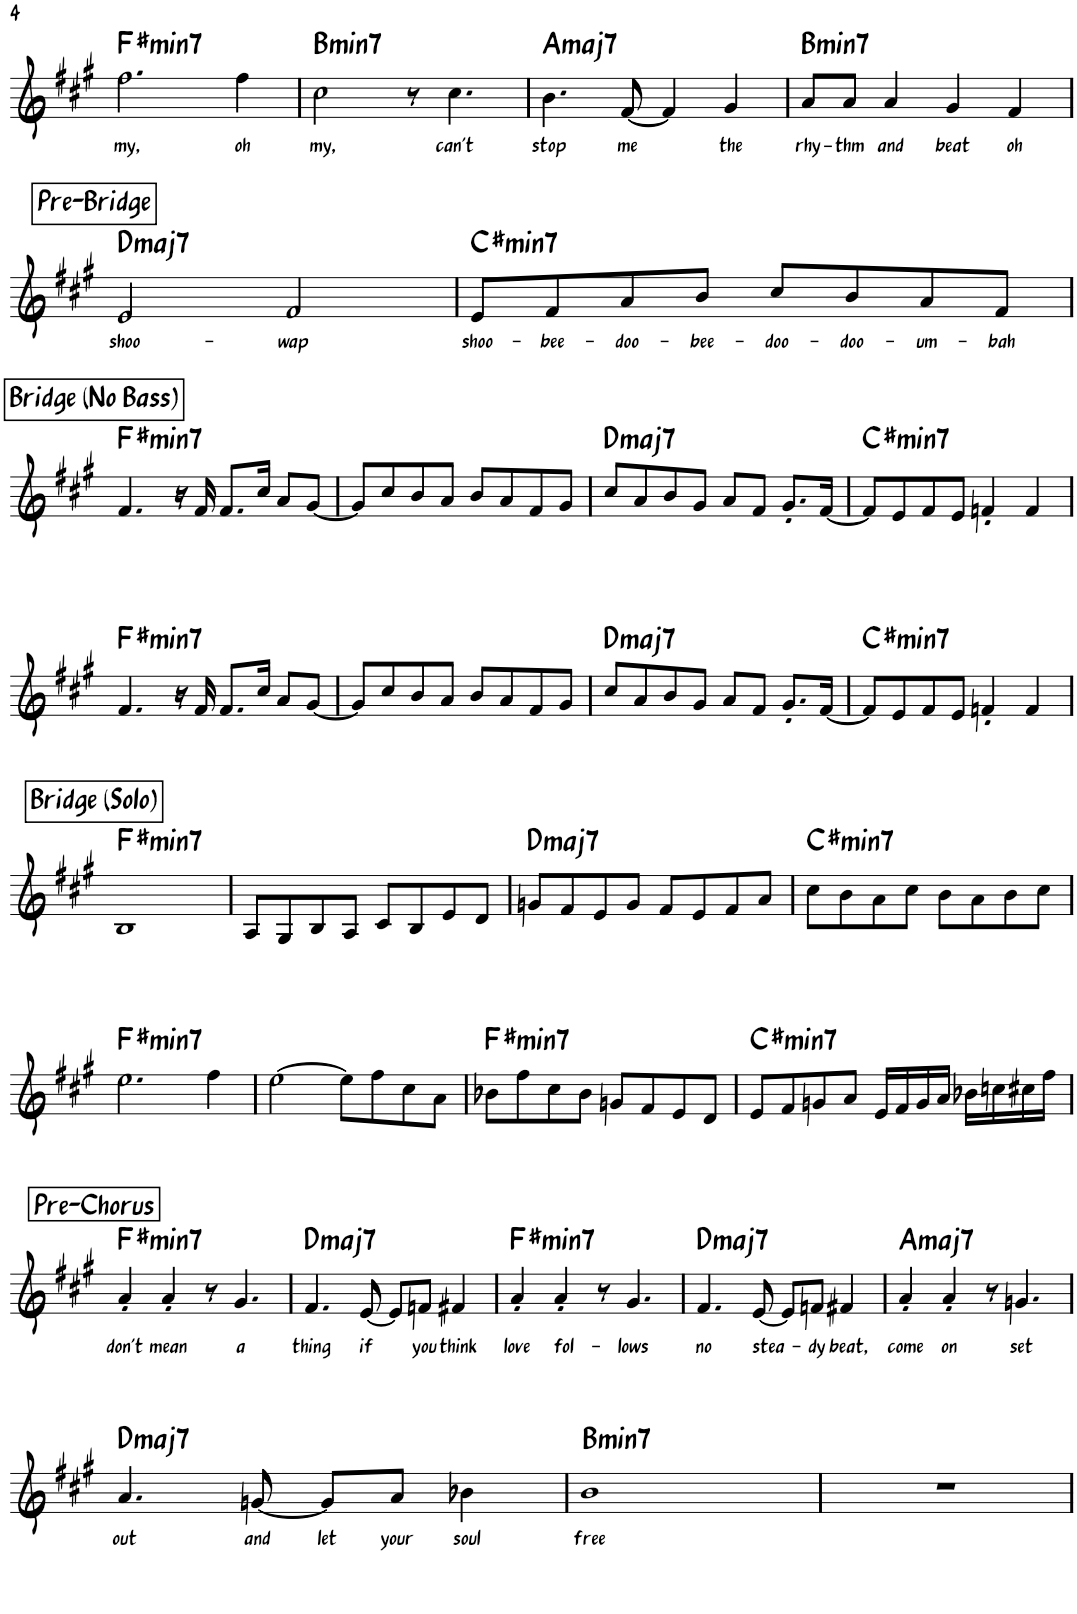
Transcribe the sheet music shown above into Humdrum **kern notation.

**kern	**kern	**kern	**text	**harte	**kern	**text	**harte
*part4	*part3	*part2	*part2	*part2	*part1	*part1	*part1
*staff4	*staff3	*staff2	*staff2	*	*staff1	*staff1	*
*I"Electric Bass	*I"Electric Bass	*I"Piano	*	*	*I"Bb Trumpet	*	*
*I'El. B.	*I'El. B.	*I'Pno.	*	*	*I'Bb Tpt.	*	*
!!LO:PB:g=z
*	*clefF4	*clefG2	*	*	*clefG2	*	*
*Trd7c12	*Trd7c12	*	*	*	*Trd1c2	*	*
*k[f#]	*k[f#]	*k[f#]	*	*	*k[f#c#g#]	*	*
*M4/4	*M4/4	*M4/4	*	*	*M4/4	*	*
=103	=103	=103	=103	=103	=103	=103	=103
!	!	!	!	!LO:H:kt=min7	!	!LO:LY:b	!LO:H:kt=min7
4EE	4EE	2.ee	my,	E:min7	2.ff#\	my,	F#:min7
4GG	4GG	.	.	.	.	.	.
4AA	4AA	.	.	.	.	.	.
!	!	!	!	!	!	!LO:LY:b	!
4D	4D	4ee	oh	.	4ff#\	oh	.
=104	=104	=104	=104	=104	=104	=104	=104
!	!	!	!	!LO:H:kt=min7	!	!LO:LY:b	!LO:H:kt=min7
4AA	4AA	2b	my,	A:min7	2cc#\	my,	B:min7
4BB	4BB	.	.	.	.	.	.
4Fn	4Fn	8r	.	.	8r	.	.
!	!	!	!	!	!	!LO:LY:b	!
.	.	4.b	can't	.	4.cc#\	can't	.
4D	4D	.	.	.	.	.	.
=105	=105	=105	=105	=105	=105	=105	=105
!	!	!	!	!LO:H:kt=maj7	!	!LO:LY:b	!LO:H:kt=maj7
4GG	4GG	4.a	stop	G:maj7	4.b\	stop	A:maj7
4GG	4GG	.	.	.	.	.	.
!	!	!	!	!	!	!LO:LY:b	!
.	.	[8e	me	.	[8f#/	me	.
8GG\L	8GG/L	4e]	.	.	4f#/]	.	.
8GG#X\J	8GG#X/J	.	.	.	.	.	.
!	!	!	!	!	!	!LO:LY:b	!
4BB	4BB	4f#	the	.	4g#/	the	.
=106	=106	=106	=106	=106	=106	=106	=106
!	!	!	!	!LO:H:kt=min7	!	!LO:LY:b	!LO:H:kt=min7
4AA	4AA	8g/L	rhy-	A:min7	8a/L	rhy-	B:min7
!	!	!	!	!	!	!LO:LY:b	!
.	.	8g/J	-thm	.	8a/J	-thm	.
!	!	!	!	!	!	!LO:LY:b	!
8.AA\L	8.AA/L	4g	and	.	4a/	and	.
[16BB\Jk	[16BB/Jk	.	.	.	.	.	.
!	!	!	!	!	!	!LO:LY:b	!
8.BB\L]	8.BB/L]	4f#	beat	.	4g#/	beat	.
[16BB\Jk	[16BB/Jk	.	.	.	.	.	.
!	!	!	!	!	!	!LO:LY:b	!
4BB]	4BB]	4e	oh	.	4f#/	oh	.
!!LO:LB:g=z
!!LO:REH:place=s1:a:B:rj:fs=14:t=Pre-Bridge
=107	=107	=107	=107	=107	=107	=107	=107
!	!	!	!	!LO:H:kt=maj7	!	!LO:LY:b	!LO:H:kt=maj7
4C	4C	2d	shoo-	C:maj7	2e/	shoo-	D:maj7
4C	4C	.	.	.	.	.	.
!	!	!	!	!	!	!LO:LY:b	!
8C\L	8C/L	2e	-wap	.	2f#/	-wap	.
8BB\J	8BB/J	.	.	.	.	.	.
8C\L	8C/L	.	.	.	.	.	.
8BB\J	8BB/J	.	.	.	.	.	.
=108	=108	=108	=108	=108	=108	=108	=108
!	!	!	!	!LO:H:kt=min7	!	!LO:LY:b	!LO:H:kt=min7
4BB	4BB	8d/L	shoo-	B:min7	8e/L	shoo-	C#:min7
!	!	!	!	!	!	!LO:LY:b	!
.	.	8e/J	-bee-	.	8f#/	-bee-	.
!	!	!	!	!	!	!LO:LY:b	!
4r	4r	8g/L	-doo-	.	8a/	-doo-	.
!	!	!	!	!	!	!LO:LY:b	!
.	.	8a/J	-bee-	.	8b/J	-bee-	.
!	!	!	!	!	!	!LO:LY:b	!
2r	2r	8b/L	-doo-	.	8cc#/L	-doo-	.
!	!	!	!	!	!	!LO:LY:b	!
.	.	8a/J	-doo-	.	8b/	-doo-	.
!	!	!	!	!	!	!LO:LY:b	!
.	.	8g/L	-um-	.	8a/	-um-	.
!	!	!	!	!	!	!LO:LY:b	!
.	.	8e/J	-bah	.	8f#/J	-bah	.
!!LO:LB:g=z
!!LO:REH:place=s1:a:B:rj:fs=14:t=Bridge (No Bass)
=109	=109	=109	=109	=109	=109	=109	=109
!	!	!	!	!LO:H:kt=min7	!	!	!LO:H:kt=min7
1r	1r	4.e	.	E:min7	4.f#/	.	F#:min7
.	.	16r	.	.	16r	.	.
.	.	16e	.	.	16f#/	.	.
.	.	8.e/L	.	.	8.f#/L	.	.
.	.	16b/Jk	.	.	16cc#/Jk	.	.
.	.	8g/L	.	.	8a/L	.	.
.	.	[8f#/J	.	.	[8g#/J	.	.
=110	=110	=110	=110	=110	=110	=110	=110
1r	1r	8f#/L]	.	.	8g#/L]	.	.
.	.	8b/J	.	.	8cc#/	.	.
.	.	8a/L	.	.	8b/	.	.
.	.	8g/J	.	.	8a/J	.	.
.	.	8a/L	.	.	8b/L	.	.
.	.	8g/J	.	.	8a/	.	.
.	.	8e/L	.	.	8f#/	.	.
.	.	8f#/J	.	.	8g#/J	.	.
=111	=111	=111	=111	=111	=111	=111	=111
!	!	!	!	!LO:H:kt=maj7	!	!	!LO:H:kt=maj7
1r	1r	8b/L	.	C:maj7	8cc#/L	.	D:maj7
.	.	8g/J	.	.	8a/	.	.
.	.	8a/L	.	.	8b/	.	.
.	.	8f#/J	.	.	8g#/J	.	.
.	.	8g/L	.	.	8a/L	.	.
.	.	8e/J	.	.	8f#/J	.	.
.	.	8.f#'/L	.	.	8.g#'/L	.	.
.	.	[16e/Jk	.	.	[16f#/Jk	.	.
=112	=112	=112	=112	=112	=112	=112	=112
!	!	!	!	!LO:H:kt=min7	!	!	!LO:H:kt=min7
1r	1r	8e/L]	.	B:min7	8f#/L]	.	C#:min7
.	.	8d/J	.	.	8e/	.	.
.	.	8e/L	.	.	8f#/	.	.
.	.	8d/J	.	.	8e/J	.	.
.	.	4d#X'	.	.	4fn'/	.	.
.	.	4d#	.	.	4f/	.	.
!!LO:LB:g=z
=113	=113	=113	=113	=113	=113	=113	=113
!	!	!	!	!LO:H:kt=min7	!	!	!LO:H:kt=min7
1r	1r	4.e	.	E:min7	4.f#/	.	F#:min7
.	.	16r	.	.	16r	.	.
.	.	16e	.	.	16f#/	.	.
.	.	8.e/L	.	.	8.f#/L	.	.
.	.	16b/Jk	.	.	16cc#/Jk	.	.
.	.	8g/L	.	.	8a/L	.	.
.	.	[8f#/J	.	.	[8g#/J	.	.
=114	=114	=114	=114	=114	=114	=114	=114
1r	1r	8f#/L]	.	.	8g#/L]	.	.
.	.	8b/J	.	.	8cc#/	.	.
.	.	8a/L	.	.	8b/	.	.
.	.	8g/J	.	.	8a/J	.	.
.	.	8a/L	.	.	8b/L	.	.
.	.	8g/J	.	.	8a/	.	.
.	.	8e/L	.	.	8f#/	.	.
.	.	8f#/J	.	.	8g#/J	.	.
=115	=115	=115	=115	=115	=115	=115	=115
!	!	!	!	!LO:H:kt=maj7	!	!	!LO:H:kt=maj7
1r	1r	8b/L	.	C:maj7	8cc#/L	.	D:maj7
.	.	8g/J	.	.	8a/	.	.
.	.	8a/L	.	.	8b/	.	.
.	.	8f#/J	.	.	8g#/J	.	.
.	.	8g/L	.	.	8a/L	.	.
.	.	8e/J	.	.	8f#/J	.	.
.	.	8.f#'/L	.	.	8.g#'/L	.	.
.	.	[16e/Jk	.	.	[16f#/Jk	.	.
=116	=116	=116	=116	=116	=116	=116	=116
!	!	!	!	!LO:H:kt=min7	!	!	!LO:H:kt=min7
1r	1r	8e/L]	.	B:min7	8f#/L]	.	C#:min7
.	.	8d/J	.	.	8e/	.	.
.	.	8e/L	.	.	8f#/	.	.
.	.	8d/J	.	.	8e/J	.	.
.	.	4d#X'	.	.	4fn'/	.	.
.	.	4d#	.	.	4f/	.	.
!!LO:LB:g=z
!!LO:REH:place=s1:a:B:rj:fs=14:t=Bridge (Solo)
=117	=117	=117	=117	=117	=117	=117	=117
!	!	!	!	!LO:H:kt=min7	!	!	!LO:H:kt=min7
4EE	4EE	1a	.	E:min7	1B	.	F#:min7
4FF#	4FF#	.	.	.	.	.	.
4BB	4BB	.	.	.	.	.	.
4AA	4AA	.	.	.	.	.	.
=118	=118	=118	=118	=118	=118	=118	=118
8.E'\L	8.E'\L	8g/L	.	.	8A/L	.	.
.	.	8f#/J	.	.	8G#/	.	.
16E\Jk	16E\Jk	.	.	.	.	.	.
8.D'\L	8.D'/L	8a/L	.	.	8B/	.	.
.	.	8g/J	.	.	8A/J	.	.
[16AA\Jk	[16AA/Jk	.	.	.	.	.	.
8.AA]	8.AA]	8b/L	.	.	8c#/L	.	.
.	.	8a/J	.	.	8B/	.	.
16r	16r	.	.	.	.	.	.
4BB	4BB	8dd\L	.	.	8e/	.	.
.	.	8cc\J	.	.	8d/J	.	.
=119	=119	=119	=119	=119	=119	=119	=119
!	!	!	!	!LO:H:kt=maj7	!	!	!LO:H:kt=maj7
4C	4C	8ffn\L	.	C:maj7	8gn/L	.	D:maj7
.	.	8ee\J	.	.	8f#/	.	.
4AA	4AA	8dd\L	.	.	8e/	.	.
.	.	8ff\J	.	.	8g/J	.	.
8.EE'\L	8.EE'/L	8ee\L	.	.	8f#/L	.	.
.	.	8dd\J	.	.	8e/	.	.
16EE\Jk	16EE/Jk	.	.	.	.	.	.
4C	4C	8ee\L	.	.	8f#/	.	.
.	.	8gg\J	.	.	8a/J	.	.
=120	=120	=120	=120	=120	=120	=120	=120
!	!	!	!	!LO:H:kt=min7	!	!	!LO:H:kt=min7
8BB\L	8BB/L	8bb\L	.	B:min7	8cc#\L	.	C#:min7
8EE\J	8EE/J	8aa\J	.	.	8b\	.	.
8.E-X'\L	8.E-X'/L	8gg\L	.	.	8a\	.	.
.	.	8bb\J	.	.	8cc#\J	.	.
[16BB\Jk	[16BB/Jk	.	.	.	.	.	.
4BB]	4BB]	8aa\L	.	.	8b\L	.	.
.	.	8gg\J	.	.	8a\	.	.
4D	4D	8aa\L	.	.	8b\	.	.
.	.	8bb\J	.	.	8cc#\J	.	.
!!LO:LB:g=z
=121	=121	=121	=121	=121	=121	=121	=121
!	!	!	!	!LO:H:kt=min7	!	!	!LO:H:kt=min7
4EE	4EE	2.ddd	.	E:min7	2.ee\	.	F#:min7
4FF#	4FF#	.	.	.	.	.	.
8.BB'\L	8.BB'/L	.	.	.	.	.	.
16BB\Jk	16BB/Jk	.	.	.	.	.	.
4AA	4AA	4eee	.	.	4ff#\	.	.
=122	=122	=122	=122	=122	=122	=122	=122
8.E'\L	8.E'\L	[2ddd	.	.	[2ee\	.	.
16E\Jk	16E\Jk	.	.	.	.	.	.
8.BB'\L	8.BB'/L	.	.	.	.	.	.
[16GG\Jk	[16GG/Jk	.	.	.	.	.	.
4GG]	4GG]	8ddd\L]	.	.	8ee\L]	.	.
.	.	8eee\J	.	.	8ff#\	.	.
4BB'	4BB'	8bb\L	.	.	8cc#\	.	.
.	.	8gg\J	.	.	8a\J	.	.
=123	=123	=123	=123	=123	=123	=123	=123
!	!	!	!	!LO:H:kt=min7	!	!	!LO:H:kt=min7
4E'	4E'	8gg#X\L	.	E:min7	8b-X\L	.	F#:min7
.	.	8eee\J	.	.	8ff#\	.	.
4C	4C	8bb\L	.	.	8cc#\	.	.
.	.	8gg#\J	.	.	8b-\J	.	.
4GG	4GG	8ffn\L	.	.	8gn/L	.	.
.	.	8ee\J	.	.	8f#/	.	.
4C	4C	8dd\L	.	.	8e/	.	.
.	.	8cc\J	.	.	8d/J	.	.
=124	=124	=124	=124	=124	=124	=124	=124
!	!	!	!	!LO:H:kt=min7	!	!	!LO:H:kt=min7
8.BB'\L	8.BB'/L	8dd\L	.	B:min7	8e/L	.	C#:min7
.	.	8ee\J	.	.	8f#/	.	.
16BB\Jk	16BB/Jk	.	.	.	.	.	.
4D	4D	8ffn\L	.	.	8gn/	.	.
.	.	8gg\J	.	.	8a/J	.	.
4BB	4BB	16dd\LL	.	.	16e/LL	.	.
.	.	16ee\J	.	.	16f#/	.	.
.	.	16ff\L	.	.	16g/	.	.
.	.	16gg\JJ	.	.	16a/JJ	.	.
4r	4r	16gg#X\LL	.	.	16b-X\LL	.	.
.	.	16bb-X\J	.	.	16ccn\	.	.
.	.	16bbn\L	.	.	16cc#X\	.	.
.	.	16eee\JJ	.	.	16ff#\JJ	.	.
!!LO:LB:g=z
!!LO:REH:place=s1:a:B:rj:fs=14:t=Pre-Chorus
=125	=125	=125	=125	=125	=125	=125	=125
!	!	!	!	!LO:H:kt=min7	!	!LO:LY:b	!LO:H:kt=min7
4EE'	4EE'	4g'	don't	E:min7	4a'/	don't	F#:min7
!	!	!	!	!	!	!LO:LY:b	!
4EE'	4EE'	4g'	mean	.	4a'/	mean	.
8r	8r	8r	.	.	8r	.	.
!	!	!	!	!	!	!LO:LY:b	!
8D	8D	4.f#	a	.	4.g#/	a	.
4r	4r	.	.	.	.	.	.
=126	=126	=126	=126	=126	=126	=126	=126
!	!	!	!	!LO:H:kt=maj7	!	!LO:LY:b	!LO:H:kt=maj7
4C'	4C'	4.e	thing	C:maj7	4.f#/	thing	D:maj7
8r	8r	.	.	.	.	.	.
!	!	!	!	!	!	!LO:LY:b	!
8EE	8EE	[8d	if	.	[8e/	if	.
8C\L	8C/L	8d/L]	.	.	8e/L]	.	.
!	!	!	!	!	!	!LO:LY:b	!
8EE\J	8EE/J	8d#X/J	you	.	8fn/J	you	.
!	!	!	!	!	!	!LO:LY:b	!
4D'	4D'	4e	think	.	4f#X/	think	.
=127	=127	=127	=127	=127	=127	=127	=127
!	!	!	!	!LO:H:kt=min7	!	!LO:LY:b	!LO:H:kt=min7
4EE'	4EE'	4g'	love	E:min7	4a'/	love	F#:min7
!	!	!	!	!	!	!LO:LY:b	!
4EE'	4EE'	4g'	fol-	.	4a'/	fol-	.
8r	8r	8r	.	.	8r	.	.
!	!	!	!	!	!	!LO:LY:b	!
8D	8D	4.f#	-lows	.	4.g#/	-lows	.
4r	4r	.	.	.	.	.	.
=128	=128	=128	=128	=128	=128	=128	=128
!	!	!	!	!LO:H:kt=maj7	!	!LO:LY:b	!LO:H:kt=maj7
4C'	4C'	4.e	no	C:maj7	4.f#/	no	D:maj7
8r	8r	.	.	.	.	.	.
!	!	!	!	!	!	!LO:LY:b	!
8EE	8EE	[8d	stea-	.	[8e/	stea-	.
8C\L	8C/L	8d/L]	.	.	8e/L]	.	.
!	!	!	!	!	!	!LO:LY:b	!
8EE\J	8EE/J	8d#X/J	-dy	.	8fn/J	-dy	.
!	!	!	!	!	!	!LO:LY:b	!
4D'	4D'	4e	beat,	.	4f#X/	beat,	.
=129	=129	=129	=129	=129	=129	=129	=129
!	!	!	!	!LO:H:kt=maj7	!	!LO:LY:b	!LO:H:kt=maj7
4FFn'	4FFn'	4g'	come	G:maj7	4a'/	come	A:maj7
!	!	!	!	!	!	!LO:LY:b	!
4FF'	4FF'	4g'	on	.	4a'/	on	.
8r	8r	8r	.	.	8r	.	.
!	!	!	!	!	!	!LO:LY:b	!
8Fn	8Fn	4.fn	set	.	4.gn/	set	.
4r	4r	.	.	.	.	.	.
!!LO:LB:g=z
=130	=130	=130	=130	=130	=130	=130	=130
!	!	!	!	!LO:H:kt=maj7	!	!LO:LY:b	!LO:H:kt=maj7
4D'	4D'	4.g	out	C:maj7	4.a/	out	D:maj7
8r	8r	.	.	.	.	.	.
!	!	!	!	!	!	!LO:LY:b	!
8FFn	8FFn	[8fn	and	.	[8gn/	and	.
!	!	!	!	!	!	!LO:LY:b	!
8D\L	8D/L	8f/L]	let	.	8g/L]	let	.
!	!	!	!	!	!	!LO:LY:b	!
8FF\J	8FF/J	8g/J	your	.	8a/J	your	.
!	!	!	!	!	!	!LO:LY:b	!
4Fn'	4Fn'	4g#X	soul	.	4b-X\	soul	.
=131	=131	=131	=131	=131	=131	=131	=131
!	!	!	!	!LO:H:kt=min7	!	!LO:LY:b	!LO:H:kt=min7
4GG	4GG	1a	free	A:min7	1b	free	B:min7
4FFn	4FFn	.	.	.	.	.	.
4GG	4GG	.	.	.	.	.	.
4AA	4AA	.	.	.	.	.	.
=132	=132	=132	=132	=132	=132	=132	=132
4BB	4BB	1r	.	.	1r	.	.
4C	4C	.	.	.	.	.	.
4D	4D	.	.	.	.	.	.
4r	4r	.	.	.	.	.	.
=	=	=	=	=	=	=	=
*-	*-	*-	*-	*-	*-	*-	*-
